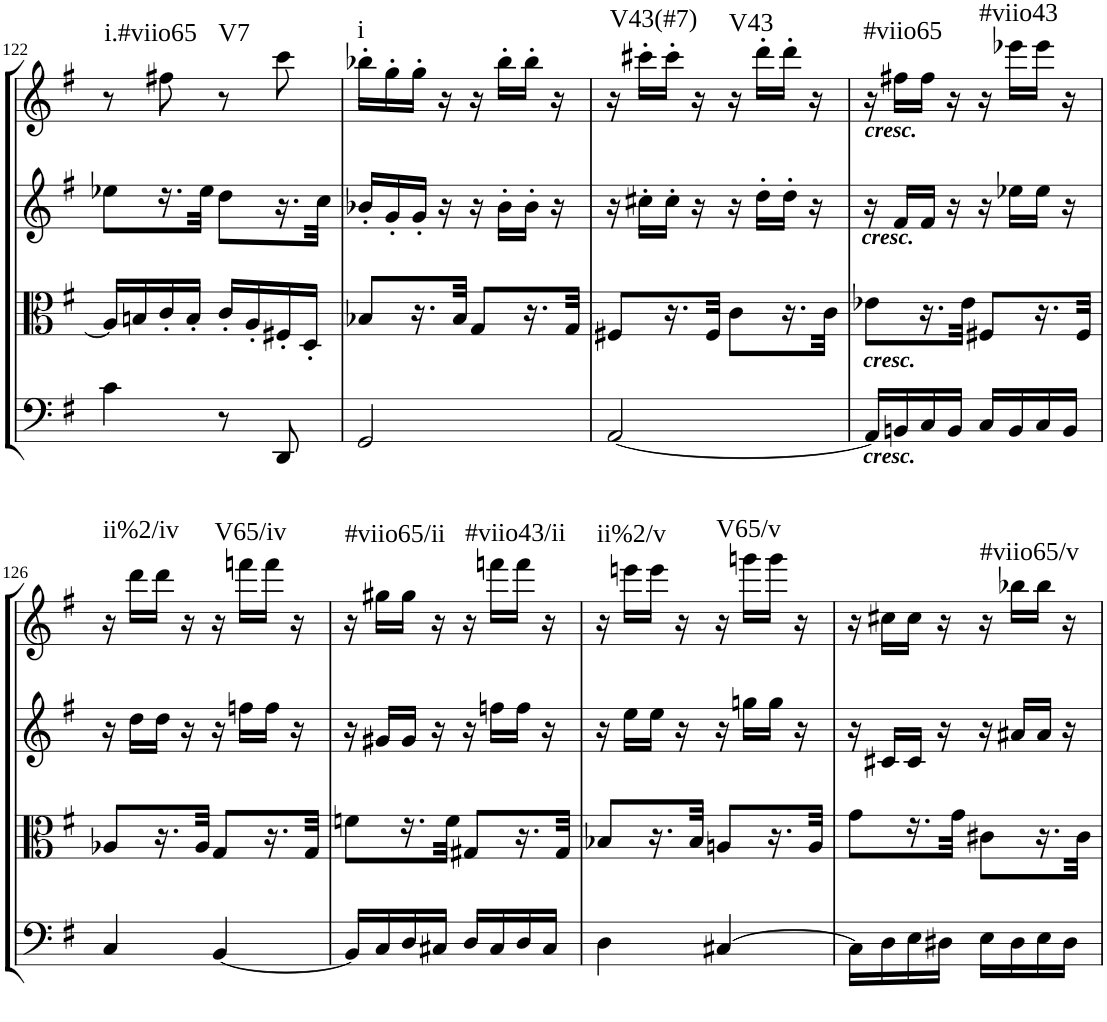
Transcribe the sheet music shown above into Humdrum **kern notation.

**kern	**kern	**kern	**kern	**harte
*part4	*part3	*part2	*part1	*part1
*staff4	*staff3	*staff2	*staff1	*
*I"Cello	*I"Viola	*I"2nd Violin	*I"1st Violin	*
*	*I'Vla	*I'Vln	*I'Vln	*
!!LO:PB:g=z
*clefF4	*clefC3	*clefG2	*clefG2	*
*k[f#]	*k[f#]	*k[f#]	*k[f#]	*
*G:	*G:	*G:	*G:	*
*M2/4	*M2/4	*M2/4	*M2/4	*
=122	=122	=122	=122	=122
!	!	!	!	!LO:H:kt=i.#viio65
4c\	16A/LL]	8ee-X\L	8r	N
.	16Bn/	.	.	.
.	16c'/	16.r	8ff#X\	.
.	16B'/JJ	.	.	.
.	.	32ee-\JJk	.	.
!	!	!	!	!LO:H:kt=V7
8r	16c'/LL	8dd\L	8r	N
.	16A'/	.	.	.
8DD/	16F#X'/	16.r	8ccc\	.
.	16D'/JJ	.	.	.
.	.	32cc\JJk	.	.
=123	=123	=123	=123	=123
!	!	!	!	!LO:H:kt=i
2GG/	8B-X/L	16b-X'/LL	16bb-X'\LL	N
.	.	16g'/	16gg'\	.
.	16.r	16g'/JJ	16gg'\JJ	.
.	.	16r	16r	.
.	32B-/JJk	.	.	.
.	8G/L	16r	16r	.
.	.	16b-'\LL	16bb-'\LL	.
.	16.r	16b-'\JJ	16bb-'\JJ	.
.	.	16r	16r	.
.	32G/JJk	.	.	.
=124	=124	=124	=124	=124
!	!	!	!	!LO:H:kt=V43(#7)
[2AA/	8F#X/L	16r	16r	N
.	.	16cc#X'\LL	16ccc#X'\LL	.
.	16.r	16cc#'\JJ	16ccc#'\JJ	.
.	.	16r	16r	.
.	32F#/JJk	.	.	.
!	!	!	!	!LO:H:kt=V43
.	8c\L	16r	16r	N
.	.	16dd'\LL	16ddd'\LL	.
.	16.r	16dd'\JJ	16ddd'\JJ	.
.	.	16r	16r	.
.	32c\JJk	.	.	.
=125	=125	=125	=125	=125
!	!	!	!LO:TX:b:Bi:t=cresc.	!
!	!	!LO:TX:b:Bi:t=cresc.	!	!
!	!LO:TX:b:Bi:t=cresc.	!	!	!
!LO:TX:b:Bi:t=cresc.	!	!	!	!LO:H:kt=#viio65
16AA/LL]	8e-X\L	16r	16r	N
16BBn/	.	16f#/LL	16ff#X\LL	.
16C/	16.r	16f#/JJ	16ff#\JJ	.
16BB/JJ	.	16r	16r	.
.	32e-\JJk	.	.	.
!	!	!	!	!LO:H:kt=#viio43
16C/LL	8F#X/L	16r	16r	N
16BB/	.	16ee-X\LL	16eee-X\LL	.
16C/	16.r	16ee-\JJ	16eee-\JJ	.
16BB/JJ	.	16r	16r	.
.	32F#/JJk	.	.	.
!!LO:LB:g=z
=126	=126	=126	=126	=126
!	!	!	!	!LO:H:kt=ii%2/iv
4C/	8A-X/L	16r	16r	N
.	.	16dd\LL	16ddd\LL	.
.	16.r	16dd\JJ	16ddd\JJ	.
.	.	16r	16r	.
.	32A-/JJk	.	.	.
!	!	!	!	!LO:H:kt=V65/iv
[4BB/	8G/L	16r	16r	N
.	.	16ffn\LL	16fffn\LL	.
.	16.r	16ff\JJ	16fff\JJ	.
.	.	16r	16r	.
.	32G/JJk	.	.	.
=127	=127	=127	=127	=127
!	!	!	!	!LO:H:kt=#viio65/ii
16BB/LL]	8fn\L	16r	16r	N
16C/	.	16g#X/LL	16gg#X\LL	.
16D/	16.r	16g#/JJ	16gg#\JJ	.
16C#X/JJ	.	16r	16r	.
.	32f\JJk	.	.	.
!	!	!	!	!LO:H:kt=#viio43/ii
16D/LL	8G#X/L	16r	16r	N
16C#/	.	16ffn\LL	16fffn\LL	.
16D/	16.r	16ff\JJ	16fff\JJ	.
16C#/JJ	.	16r	16r	.
.	32G#/JJk	.	.	.
=128	=128	=128	=128	=128
!	!	!	!	!LO:H:kt=ii%2/v
4D\	8B-X/L	16r	16r	N
.	.	16ee\LL	16eeen\LL	.
.	16.r	16ee\JJ	16eee\JJ	.
.	.	16r	16r	.
.	32B-/JJk	.	.	.
!	!	!	!	!LO:H:kt=V65/v
[4C#X/	8An/L	16r	16r	N
.	.	16ggn\LL	16gggn\LL	.
.	16.r	16gg\JJ	16ggg\JJ	.
.	.	16r	16r	.
.	32A/JJk	.	.	.
=129	=129	=129	=129	=129
16C#\LL]	8g\L	16r	16r	.
16D\	.	16c#X/LL	16cc#X\LL	.
16E\	16.r	16c#/JJ	16cc#\JJ	.
16D#X\JJ	.	16r	16r	.
.	32g\JJk	.	.	.
!	!	!	!	!LO:H:kt=#viio65/v
16E\LL	8c#X\L	16r	16r	N
16D#\	.	16a#X/LL	16bb-X\LL	.
16E\	16.r	16a#/JJ	16bb-\JJ	.
16D#\JJ	.	16r	16r	.
.	32c#\JJk	.	.	.
=	=	=	=	=
*-	*-	*-	*-	*-
